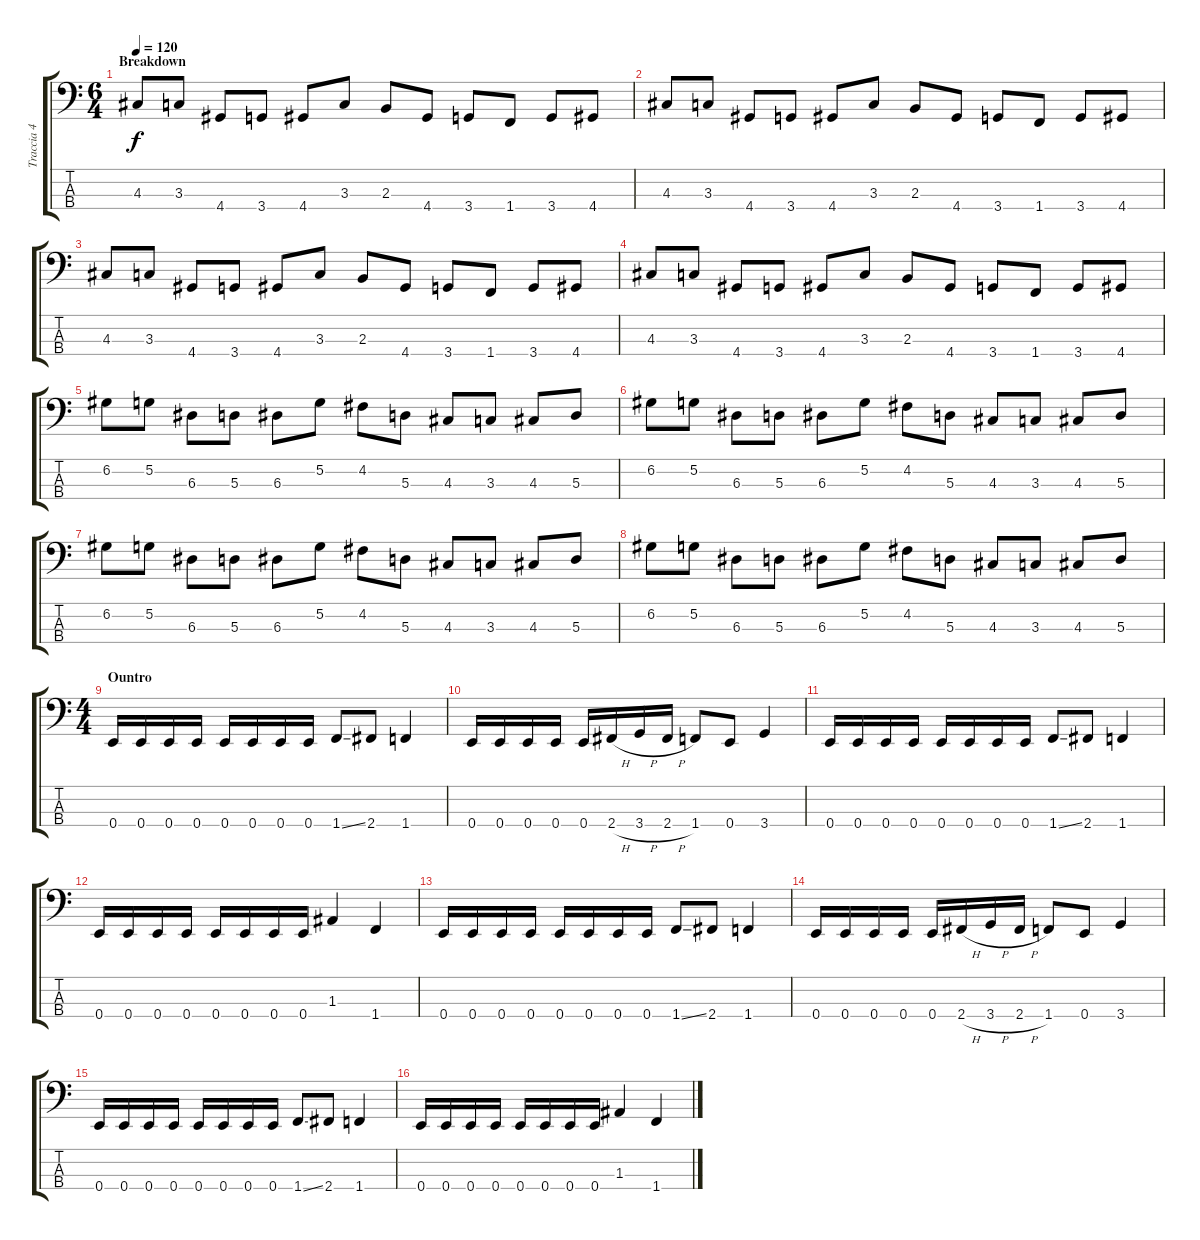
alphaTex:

\track ("Traccia 4" "Traccia 4") {instrument electricbassfinger}
\staff {score tabs}
\tuning (G2 D2 A1 E1) {hide}
\ts (6 4)
\section ("" "Breakdown")
\tempo 120
\clef f4
\ks c
4.3.8{dy f} 3.3.8 4.4.8 3.4.8 4.4.8 3.3.8 2.3.8 4.4.8 3.4.8 1.4.8 3.4.8 4.4.8 |
4.3.8 3.3.8 4.4.8 3.4.8 4.4.8 3.3.8 2.3.8 4.4.8 3.4.8 1.4.8 3.4.8 4.4.8 |
4.3.8 3.3.8 4.4.8 3.4.8 4.4.8 3.3.8 2.3.8 4.4.8 3.4.8 1.4.8 3.4.8 4.4.8 |
4.3.8 3.3.8 4.4.8 3.4.8 4.4.8 3.3.8 2.3.8 4.4.8 3.4.8 1.4.8 3.4.8 4.4.8 |
6.2.8 5.2.8 6.3.8 5.3.8 6.3.8 5.2.8 4.2.8 5.3.8 4.3.8 3.3.8 4.3.8 5.3.8 |
6.2.8 5.2.8 6.3.8 5.3.8 6.3.8 5.2.8 4.2.8 5.3.8 4.3.8 3.3.8 4.3.8 5.3.8 |
6.2.8 5.2.8 6.3.8 5.3.8 6.3.8 5.2.8 4.2.8 5.3.8 4.3.8 3.3.8 4.3.8 5.3.8 |
6.2.8 5.2.8 6.3.8 5.3.8 6.3.8 5.2.8 4.2.8 5.3.8 4.3.8 3.3.8 4.3.8 5.3.8 |
\ts (4 4)
\section ("" "Ountro")
0.4.16 0.4.16 0.4.16 0.4.16 0.4.16 0.4.16 0.4.16 0.4.16 1.4{ss}.8 2.4.8 1.4.4 |
0.4.16 0.4.16 0.4.16 0.4.16 0.4.16 2.4{h}.16 3.4{h}.16 2.4{h}.16 1.4.8 0.4.8 3.4.4 |
0.4.16 0.4.16 0.4.16 0.4.16 0.4.16 0.4.16 0.4.16 0.4.16 1.4{ss}.8 2.4.8 1.4.4 |
0.4.16 0.4.16 0.4.16 0.4.16 0.4.16 0.4.16 0.4.16 0.4.16 1.3.4 1.4.4 |
0.4.16 0.4.16 0.4.16 0.4.16 0.4.16 0.4.16 0.4.16 0.4.16 1.4{ss}.8 2.4.8 1.4.4 |
0.4.16 0.4.16 0.4.16 0.4.16 0.4.16 2.4{h}.16 3.4{h}.16 2.4{h}.16 1.4.8 0.4.8 3.4.4 |
0.4.16 0.4.16 0.4.16 0.4.16 0.4.16 0.4.16 0.4.16 0.4.16 1.4{ss}.8 2.4.8 1.4.4 |
0.4.16 0.4.16 0.4.16 0.4.16 0.4.16 0.4.16 0.4.16 0.4.16 1.3.4 1.4.4
